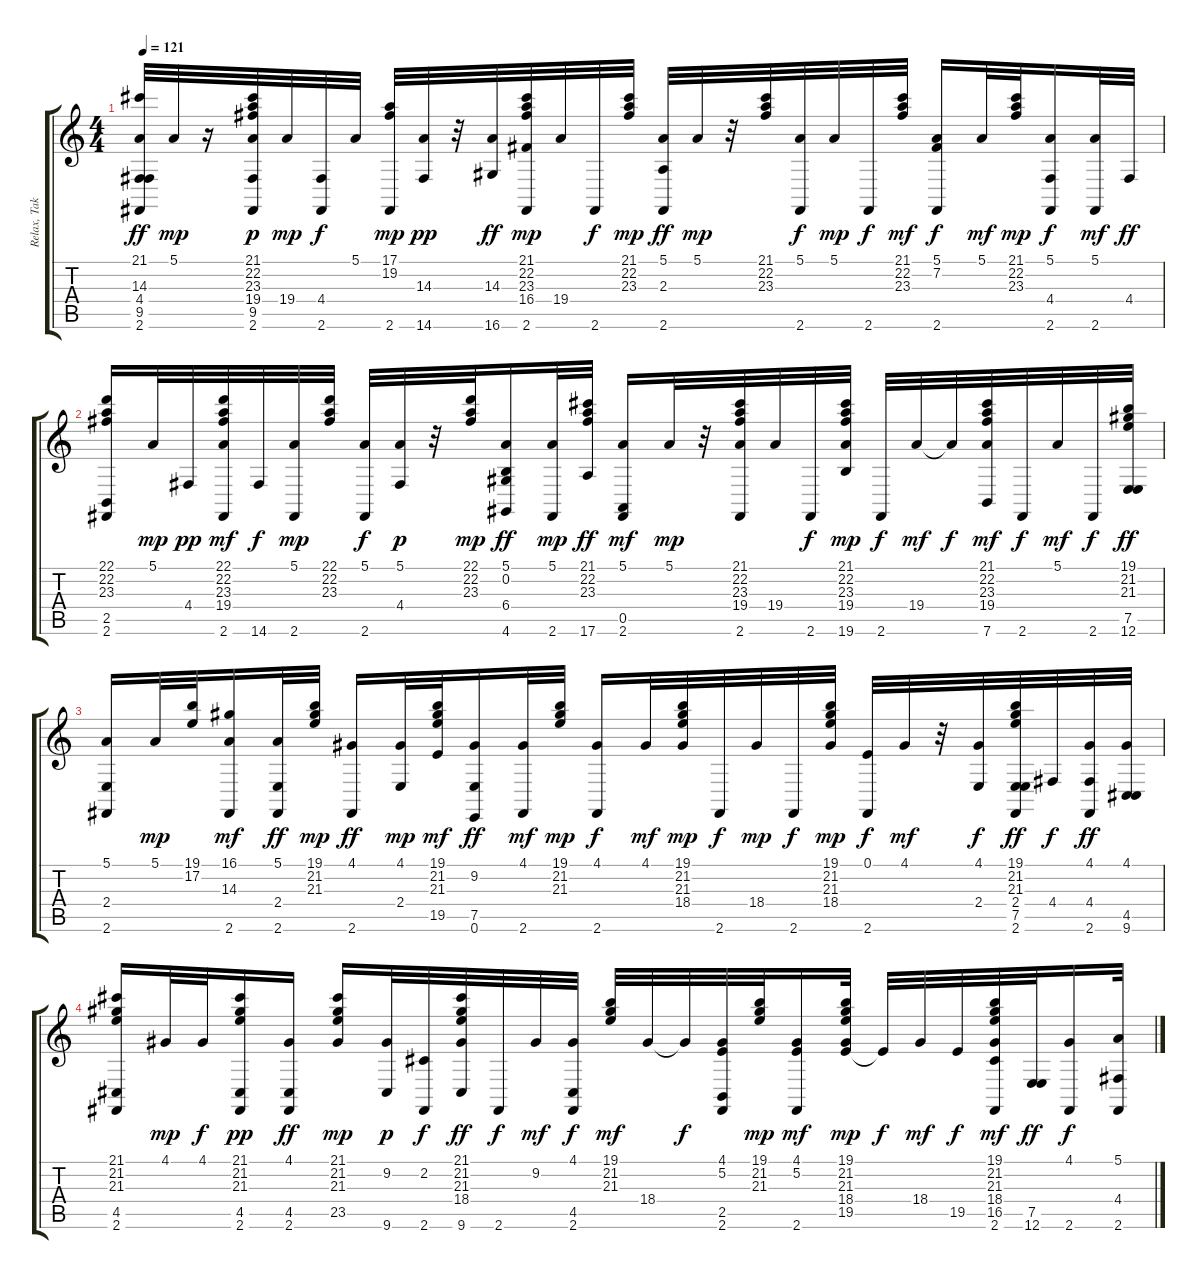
\track ("Relax, Take It Easy - Mika" "Relax, Tak") {instrument glockenspiel}
\staff {score tabs}
\tuning (E4 B3 G3 D3 A2 E2) {hide}
\ts (4 4)
\tempo 121
\clef g2
\ks c
(21.1 14.3 4.4 9.5 2.6).32{dy ff instrument overdrivenguitar} 5.1.32{dy mp} r.16 (21.1 22.2 23.3 19.4 9.5 2.6).32{dy p} 19.4.32{dy mp} (4.4 2.6).32{dy f} 5.1.32 (17.1 19.2 2.6).32{dy mp} (14.3 14.6).32{dy pp} r.32 (14.3 16.6).32{dy ff} (21.1 22.2 23.3 16.4 2.6).32{dy mp} 19.4.32 2.6.32{dy f} (21.1 22.2 23.3).32{dy mp} (5.1 2.3 2.6).32{dy ff} 5.1.32{dy mp} r.32 (21.1 22.2 23.3).32 (5.1 2.6).32{dy f} 5.1.32{dy mp} 2.6.32{dy f} (21.1 22.2 23.3).32{dy mf} (5.1 7.2 2.6).16{dy f} 5.1.32{dy mf} (21.1 22.2 23.3).32{dy mp} (5.1 4.4 2.6).16{dy f} (5.1 2.6).32{dy mf} 4.4.32{dy ff} |
(22.1 22.2 23.3 2.5 2.6).16 5.1.32{dy mp} 4.4.32{dy pp} (22.1 22.2 23.3 19.4 2.6).32{dy mf} 14.6.32{dy f} (5.1 2.6).32{dy mp} (22.1 22.2 23.3).32 (5.1 2.6).32{dy f} (5.1 4.4).32{dy p} r.32 (22.1 22.2 23.3).32{dy mp} (5.1 0.2 6.4 4.6).16{dy ff} (5.1 2.6).32{dy mp} (21.1 22.2 23.3 17.6).32{dy ff} (5.1 0.5 2.6).16{dy mf} 5.1.32{dy mp} r.32 (21.1 22.2 23.3 19.4 2.6).32 19.4.32 2.6.32{dy f} (21.1 22.2 23.3 19.4 19.6).32{dy mp} 2.6.32{dy f} 19.4.32{dy mf} 19.4{t}.32{dy f} (21.1 22.2 23.3 19.4 7.6).32{dy mf} 2.6.32{dy f} 5.1.32{dy mf} 2.6.32{dy f} (19.1 21.2 21.3 7.5 12.6).32{dy ff} |
(5.1 2.4 2.6).16 5.1.32{dy mp} (19.1 17.2).32 (16.1 14.3 2.6).16{dy mf} (5.1 2.4 2.6).32{dy ff} (19.1 21.2 21.3).32{dy mp} (4.1 2.6).16{dy ff} (4.1 2.4).32{dy mp} (19.1 21.2 21.3 19.5).32{dy mf} (9.2 7.5 0.6).16{dy ff} (4.1 2.6).32{dy mf} (19.1 21.2 21.3).32{dy mp} (4.1 2.6).16{dy f} 4.1.32{dy mf} (19.1 21.2 21.3 18.4).32{dy mp} 2.6.32{dy f} 18.4.32{dy mp} 2.6.32{dy f} (19.1 21.2 21.3 18.4).32{dy mp} (0.1 2.6).32{dy f} 4.1.32{dy mf} r.32 (4.1 2.4).32{dy f} (19.1 21.2 21.3 2.4 7.5 2.6).32{dy ff} 4.4.32{dy f} (4.1 4.4 2.6).32{dy ff} (4.1 4.5 9.6).32 |
(21.1 21.2 21.3 4.5 2.6).16 4.1.32{dy mp} 4.1.32{dy f} (21.1 21.2 21.3 4.5 2.6).16{dy pp} (4.1 4.5 2.6).16{dy ff} (21.1 21.2 21.3 23.5).16{dy mp} (9.2 9.6).32{dy p} (2.2 2.6).32{dy f} (21.1 21.2 21.3 18.4 9.6).32{dy ff} 2.6.32{dy f} 9.2.32{dy mf} (4.1 4.5 2.6).32{dy f} (19.1 21.2 21.3).32{dy mf} 18.4.32 18.4{t}.32{dy f} (4.1 5.2 2.5 2.6).32 (19.1 21.2 21.3).32{dy mp} (4.1 5.2 2.6).16{dy mf} (19.1 21.2 21.3 18.4 19.5).32{dy mp} 19.5{t}.32{dy f} 18.4.32{dy mf} 19.5.32{dy f} (19.1 21.2 21.3 18.4 16.5 2.6).32{dy mf} (7.5 12.6).32{dy ff} (4.1 2.6).16{dy f} (5.1 4.4 2.6).32
